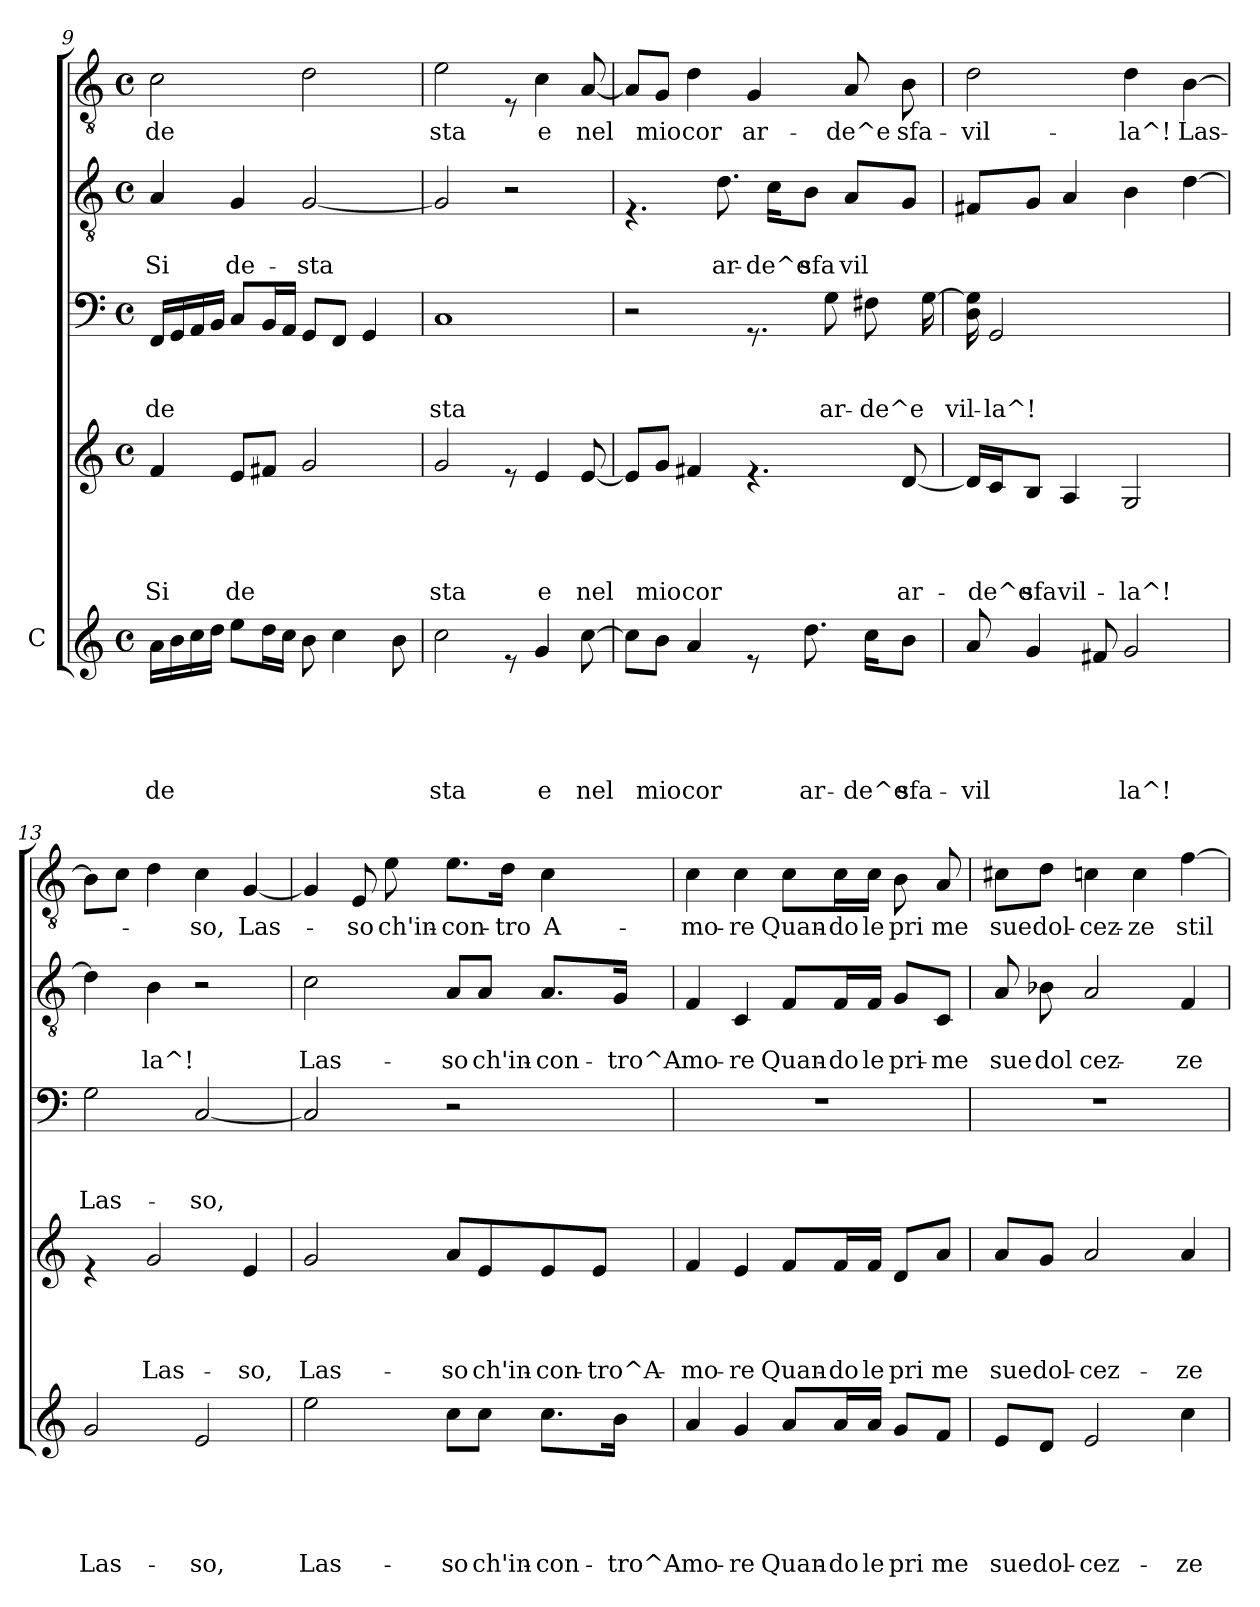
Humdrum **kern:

**kern	**text	**text	**text	**text	**text	**kern	**text	**text	**text	**text	**kern	**text	**text	**text	**kern	**text	**text	**kern	**text
*part5	*part5	*part5	*part5	*part5	*part5	*part4	*part4	*part4	*part4	*part4	*part3	*part3	*part3	*part3	*part2	*part2	*part2	*part1	*part1
*staff5	*staff5	*staff5	*staff5	*staff5	*staff5	*staff4	*staff4	*staff4	*staff4	*staff4	*staff3	*staff3	*staff3	*staff3	*staff2	*staff2	*staff2	*staff1	*staff1
*I"C	*	*	*	*	*	*	*	*	*	*	*	*	*	*	*	*	*	*	*
*clefG2	*	*	*	*	*	*clefG2	*	*	*	*	*clefF4	*	*	*	*clefGv2	*	*	*clefGv2	*
*k[]	*	*	*	*	*	*k[]	*	*	*	*	*k[]	*	*	*	*k[]	*	*	*k[]	*
*C:	*	*	*	*	*	*C:	*	*	*	*	*C:	*	*	*	*C:	*	*	*C:	*
*M4/4	*	*	*	*	*	*M4/4	*	*	*	*	*M4/4	*	*	*	*M4/4	*	*	*M4/4	*
*met(c)	*	*	*	*	*	*met(c)	*	*	*	*	*met(c)	*	*	*	*met(c)	*	*	*met(c)	*
=9	=9	=9	=9	=9	=9	=9	=9	=9	=9	=9	=9	=9	=9	=9	=9	=9	=9	=9	=9
!	!	!	!	!	!LO:LY:b	!	!	!	!	!LO:LY:b	!	!	!	!LO:LY:b	!	!	!LO:LY:b	!	!LO:LY:b
16a\LL	.	.	.	.	de	4f/	.	.	.	Si	16FF/LL	.	.	de	4A/	.	Si	2c\	de
16b\	.	.	.	.	.	.	.	.	.	.	16GG/	.	.	.	.	.	.	.	.
16cc\	.	.	.	.	.	.	.	.	.	.	16AA/	.	.	.	.	.	.	.	.
16dd\JJ	.	.	.	.	.	.	.	.	.	.	16BB/JJ	.	.	.	.	.	.	.	.
!	!	!	!	!	!	!	!	!	!	!LO:LY:b	!	!	!	!	!	!	!LO:LY:b	!	!
8ee\L	.	.	.	.	.	8e/L	.	.	.	de	8C/L	.	.	.	4G/	.	de-	.	.
16dd\L	.	.	.	.	.	8f#X/J	.	.	.	.	16BB/L	.	.	.	.	.	.	.	.
16cc\JJ	.	.	.	.	.	.	.	.	.	.	16AA/JJ	.	.	.	.	.	.	.	.
!	!	!	!	!	!	!	!	!	!	!	!	!	!	!	!	!	!LO:LY:b	!	!
8b\	.	.	.	.	.	2g/	.	.	.	.	8GG/L	.	.	.	[<2G/	.	-sta	2d\	.
4cc\	.	.	.	.	.	.	.	.	.	.	8FF/J	.	.	.	.	.	.	.	.
.	.	.	.	.	.	.	.	.	.	.	4GG/	.	.	.	.	.	.	.	.
8b\	.	.	.	.	.	.	.	.	.	.	.	.	.	.	.	.	.	.	.
!!LO:PB:g=z
=10	=10	=10	=10	=10	=10	=10	=10	=10	=10	=10	=10	=10	=10	=10	=10	=10	=10	=10	=10
!	!	!	!	!	!LO:LY:b	!	!	!	!	!LO:LY:b	!	!	!	!LO:LY:b	!	!	!	!	!LO:LY:b
2cc\	.	.	.	.	sta	2g/	.	.	.	sta	1C	.	.	sta	2G/]	.	.	2e\	sta
8re	.	.	.	.	.	8re	.	.	.	.	.	.	.	.	2r	.	.	8rE	.
!	!	!	!	!	!LO:LY:b	!	!	!	!	!LO:LY:b	!	!	!	!	!	!	!	!	!LO:LY:b
4g/	.	.	.	.	e	4e/	.	.	.	e	.	.	.	.	.	.	.	4c\	e
!	!	!	!	!	!LO:LY:b	!	!	!	!	!LO:LY:b	!	!	!	!	!	!	!	!	!LO:LY:b
[>8cc\	.	.	.	.	nel	[<8e/	.	.	.	nel	.	.	.	.	.	.	.	[<8A/	nel
=11	=11	=11	=11	=11	=11	=11	=11	=11	=11	=11	=11	=11	=11	=11	=11	=11	=11	=11	=11
8cc\L]	.	.	.	.	.	8e/L]	.	.	.	.	2r	.	.	.	4.rE	.	.	8A/L]	.
!	!	!	!	!	!LO:LY:b	!	!	!	!	!LO:LY:b	!	!	!	!	!	!	!	!	!LO:LY:b
8b\J	.	.	.	.	mio	8g/J	.	.	.	mio	.	.	.	.	.	.	.	8G/J	mio
!	!	!	!	!	!LO:LY:b	!	!	!	!	!LO:LY:b	!	!	!	!	!	!	!	!	!LO:LY:b
4a/	.	.	.	.	cor	4f#X/	.	.	.	cor	.	.	.	.	.	.	.	4d\	cor
!	!	!	!	!	!	!	!	!	!	!	!	!	!	!	!	!	!LO:LY:b	!	!
.	.	.	.	.	.	.	.	.	.	.	.	.	.	.	8.d\	.	ar-	.	.
!	!	!	!	!	!	!	!	!	!	!	!	!	!	!	!	!	!	!	!LO:LY:b
8re	.	.	.	.	.	4.re	.	.	.	.	8.rGG	.	.	.	.	.	.	4G/	ar-
!	!	!	!	!	!	!	!	!	!	!	!	!	!	!	!	!	!LO:LY:b	!	!
.	.	.	.	.	.	.	.	.	.	.	.	.	.	.	16c\KL	.	-de^e	.	.
!	!	!	!	!	!LO:LY:b	!	!	!	!	!	!	!	!	!	!	!	!LO:LY:b	!	!
8.dd\	.	.	.	.	ar-	.	.	.	.	.	.	.	.	.	8B\J	.	sfa	.	.
!	!	!	!	!	!	!	!	!	!	!	!	!	!	!LO:LY:b	!	!	!	!	!
.	.	.	.	.	.	.	.	.	.	.	8G\	.	.	ar-	.	.	.	.	.
!	!	!	!	!	!	!	!	!	!	!	!	!	!	!	!	!	!LO:LY:b	!	!LO:LY:b
.	.	.	.	.	.	.	.	.	.	.	.	.	.	.	8A/L	.	vil	8A/	-de^e
!	!	!	!	!	!LO:LY:b	!	!	!	!	!	!	!	!	!LO:LY:b	!	!	!	!	!
16cc\KL	.	.	.	.	-de^e	.	.	.	.	.	8F#X\	.	.	-de^e	.	.	.	.	.
!	!	!	!	!	!LO:LY:b	!	!	!	!	!LO:LY:b	!	!	!	!	!	!	!	!	!LO:LY:b
8b\J	.	.	.	.	sfa-	[<8d/	.	.	.	ar-	.	.	.	.	8G/J	.	.	8B\	sfa-
.	.	.	.	.	.	.	.	.	.	.	[>16G\	.	.	.	.	.	.	.	.
=12	=12	=12	=12	=12	=12	=12	=12	=12	=12	=12	=12	=12	=12	=12	=12	=12	=12	=12	=12
!	!	!	!	!	!LO:LY:b	!	!	!	!	!	!	!	!	!LO:LY:b	!	!	!	!	!LO:LY:b
8a/	.	.	.	.	-vil	16d/LL]	.	.	.	.	16D\ 16G\]	.	.	vil-	8F#X/L	.	.	2d\	-vil-
!	!	!	!	!	!	!	!	!	!	!LO:LY:b	!	!	!	!LO:LY:b	!	!	!	!	!
.	.	.	.	.	.	16c/J	.	.	.	-de^e	2GG/	.	.	-la^!	.	.	.	.	.
!	!	!	!	!	!	!	!	!	!	!LO:LY:b	!	!	!	!	!	!	!	!	!
4g/	.	.	.	.	.	8B/J	.	.	.	sfa	.	.	.	.	8G/J	.	.	.	.
!	!	!	!	!	!	!	!	!	!	!LO:LY:b	!	!	!	!	!	!	!	!	!
.	.	.	.	.	.	4A/	.	.	.	vil-	.	.	.	.	4A/	.	.	.	.
8f#X/	.	.	.	.	.	.	.	.	.	.	.	.	.	.	.	.	.	.	.
!	!	!	!	!	!LO:LY:b	!	!	!	!	!LO:LY:b	!	!	!	!	!	!	!	!	!LO:LY:b
2g/	.	.	.	.	la^!	2G/	.	.	.	-la^!	.	.	.	.	4B\	.	.	4d\	-la^!
.	.	.	.	.	.	.	.	.	.	.	4..ryy	.	.	.	.	.	.	.	.
!	!	!	!	!	!	!	!	!	!	!	!	!	!	!	!	!	!	!	!LO:LY:b
.	.	.	.	.	.	.	.	.	.	.	.	.	.	.	[>4d\	.	.	[>4B\	Las-
!!LO:LB:g=z
=13	=13	=13	=13	=13	=13	=13	=13	=13	=13	=13	=13	=13	=13	=13	=13	=13	=13	=13	=13
!	!	!	!	!	!LO:LY:b	!	!	!	!	!	!	!	!	!LO:LY:b	!	!	!	!	!
2g/	.	.	.	.	Las-	4re	.	.	.	.	2G\	.	.	Las-	4d\]	.	.	8B\L]	.
.	.	.	.	.	.	.	.	.	.	.	.	.	.	.	.	.	.	8c\J	.
!	!	!	!	!	!	!	!	!	!	!LO:LY:b	!	!	!	!	!	!	!LO:LY:b	!	!
.	.	.	.	.	.	2g/	.	.	.	Las-	.	.	.	.	4B\	.	la^!	4d\	.
!	!	!	!	!	!LO:LY:b	!	!	!	!	!	!	!	!	!LO:LY:b	!	!	!	!	!LO:LY:b
2e/	.	.	.	.	-so,	.	.	.	.	.	[<2C/	.	.	-so,	2r	.	.	4c\	-so,
!	!	!	!	!	!	!	!	!	!	!LO:LY:b	!	!	!	!	!	!	!	!	!LO:LY:b
.	.	.	.	.	.	4e/	.	.	.	-so,	.	.	.	.	.	.	.	[<4G/	Las-
=14	=14	=14	=14	=14	=14	=14	=14	=14	=14	=14	=14	=14	=14	=14	=14	=14	=14	=14	=14
!	!	!	!	!	!LO:LY:b	!	!	!	!	!LO:LY:b	!	!	!	!	!	!	!LO:LY:b	!	!
2ee\	.	.	.	.	Las-	2g/	.	.	.	Las-	2C/]	.	.	.	2c\	.	Las-	4G/]	.
!	!	!	!	!	!	!	!	!	!	!	!	!	!	!	!	!	!	!	!LO:LY:b
.	.	.	.	.	.	.	.	.	.	.	.	.	.	.	.	.	.	8E/	-so
!	!	!	!	!	!	!	!	!	!	!	!	!	!	!	!	!	!	!	!LO:LY:b
.	.	.	.	.	.	.	.	.	.	.	.	.	.	.	.	.	.	8e\	ch'in-
!	!	!	!	!	!LO:LY:b	!	!	!	!	!LO:LY:b	!	!	!	!	!	!	!LO:LY:b	!	!LO:LY:b
8cc\L	.	.	.	.	-so	8a/L	.	.	.	-so	2r	.	.	.	8A/L	.	-so	8.e\L	-con-
!	!	!	!	!	!LO:LY:b	!	!	!	!	!LO:LY:b	!	!	!	!	!	!	!LO:LY:b	!	!
8cc\J	.	.	.	.	ch'in-	8e/	.	.	.	ch'in-	.	.	.	.	8A/J	.	ch'in-	.	.
!	!	!	!	!	!	!	!	!	!	!	!	!	!	!	!	!	!	!	!LO:LY:b
.	.	.	.	.	.	.	.	.	.	.	.	.	.	.	.	.	.	16d\Jk	-tro
!	!	!	!	!	!LO:LY:b	!	!	!	!	!LO:LY:b	!	!	!	!	!	!	!LO:LY:b	!	!LO:LY:b
8.cc\L	.	.	.	.	-con-	8e/	.	.	.	-con-	.	.	.	.	8.A/L	.	-con-	4c\	A-
!	!	!	!	!	!	!	!	!	!	!LO:LY:b	!	!	!	!	!	!	!	!	!
.	.	.	.	.	.	8e/J	.	.	.	-tro^A-	.	.	.	.	.	.	.	.	.
!	!	!	!	!	!LO:LY:b	!	!	!	!	!	!	!	!	!	!	!	!LO:LY:b	!	!
16b\Jk	.	.	.	.	-tro^A-	.	.	.	.	.	.	.	.	.	16G/Jk	.	-tro^A-	.	.
=15	=15	=15	=15	=15	=15	=15	=15	=15	=15	=15	=15	=15	=15	=15	=15	=15	=15	=15	=15
!	!	!	!	!	!LO:LY:b	!	!	!	!	!LO:LY:b	!	!	!	!	!	!	!LO:LY:b	!	!LO:LY:b
4a/	.	.	.	.	-mo-	4f/	.	.	.	-mo-	1r	.	.	.	4F/	.	-mo-	4c\	-mo-
!	!	!	!	!	!LO:LY:b	!	!	!	!	!LO:LY:b	!	!	!	!	!	!	!LO:LY:b	!	!LO:LY:b
4g/	.	.	.	.	-re	4e/	.	.	.	-re	.	.	.	.	4C/	.	-re	4c\	-re
!	!	!	!	!	!LO:LY:b	!	!	!	!	!LO:LY:b	!	!	!	!	!	!	!LO:LY:b	!	!LO:LY:b
8a/L	.	.	.	.	Quan-	8f/L	.	.	.	Quan-	.	.	.	.	8F/L	.	Quan-	8c\L	Quan-
!	!	!	!	!	!LO:LY:b	!	!	!	!	!LO:LY:b	!	!	!	!	!	!	!LO:LY:b	!	!LO:LY:b
16a/L	.	.	.	.	-do	16f/L	.	.	.	-do	.	.	.	.	16F/L	.	-do	16c\L	-do
!	!	!	!	!	!LO:LY:b	!	!	!	!	!LO:LY:b	!	!	!	!	!	!	!LO:LY:b	!	!LO:LY:b
16a/JJ	.	.	.	.	le	16f/JJ	.	.	.	le	.	.	.	.	16F/JJ	.	le	16c\JJ	le
!	!	!	!	!	!LO:LY:b	!	!	!	!	!LO:LY:b	!	!	!	!	!	!	!LO:LY:b	!	!LO:LY:b
8g/L	.	.	.	.	pri	8d/L	.	.	.	pri	.	.	.	.	8G/L	.	pri-	8B\	pri
!	!	!	!	!	!LO:LY:b	!	!	!	!	!LO:LY:b	!	!	!	!	!	!	!LO:LY:b	!	!LO:LY:b
8f/J	.	.	.	.	me	8a/J	.	.	.	me	.	.	.	.	8C/J	.	-me	8A/	me
!!LO:LB:g=z
=16	=16	=16	=16	=16	=16	=16	=16	=16	=16	=16	=16	=16	=16	=16	=16	=16	=16	=16	=16
!	!	!	!	!	!LO:LY:b	!	!	!	!	!LO:LY:b	!	!	!	!	!	!	!LO:LY:b	!	!LO:LY:b
*	*	*	*	*	*	*	*	*	*	*	*	*	*	*	*^	*	*	*	*
8e/L	.	.	.	.	sue	8a/L	.	.	.	sue	1r	.	.	.	8A/	8ryy	.	sue	8c#X\L	sue
!	!	!	!	!	!LO:LY:b	!	!	!	!	!LO:LY:b	!	!	!	!	!	!	!	!LO:LY:b	!	!LO:LY:b
8d/J	.	.	.	.	dol-	8g/J	.	.	.	dol-	.	.	.	.	8ryy	8B-X\	.	-dol-	8d\J	dol-
!	!	!	!	!	!LO:LY:b	!	!	!	!	!LO:LY:b	!	!	!	!	!	!	!	!LO:LY:b	!	!LO:LY:b
2e/	.	.	.	.	-cez-	2a/	.	.	.	-cez-	.	.	.	.	2A/	2ryy	.	cez-	4cn\	-cez-
!	!	!	!	!	!	!	!	!	!	!	!	!	!	!	!	!	!	!	!	!LO:LY:b
.	.	.	.	.	.	.	.	.	.	.	.	.	.	.	.	.	.	.	4c\	-ze
!	!	!	!	!	!LO:LY:b	!	!	!	!	!LO:LY:b	!	!	!	!	!	!	!	!LO:LY:b	!	!LO:LY:b
4cc\	.	.	.	.	-ze	4a/	.	.	.	-ze	.	.	.	.	4ryy	4F/	.	-ze	[>4f\	stil-
*	*	*	*	*	*	*	*	*	*	*	*	*	*	*	*v	*v	*	*	*	*
=	=	=	=	=	=	=	=	=	=	=	=	=	=	=	=	=	=	=	=
*-	*-	*-	*-	*-	*-	*-	*-	*-	*-	*-	*-	*-	*-	*-	*-	*-	*-	*-	*-
